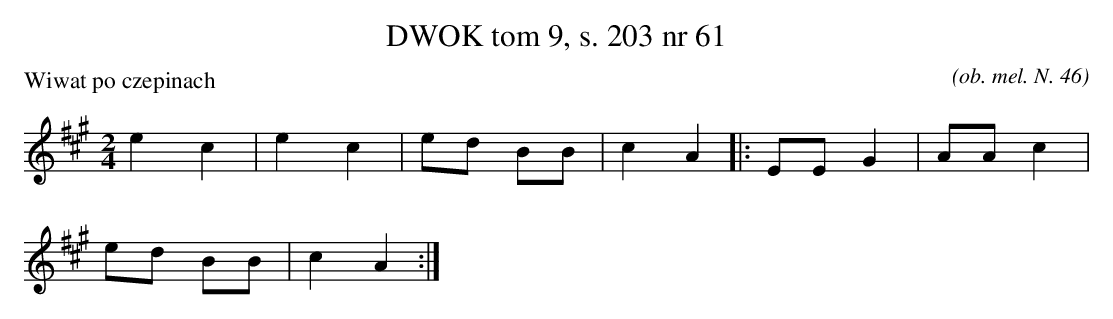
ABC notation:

X:1
T:DWOK tom 9, s. 203 nr 61
O:(ob. mel. N. 46)
L:1/16
M:2/4
P:Wiwat po czepinach
K:A
e4 c4|e4 c4|e2d2 B2B2|c4 A4|:E2E2 G4|A2A2 c4|
e2d2 B2B2|c4 A4:|
